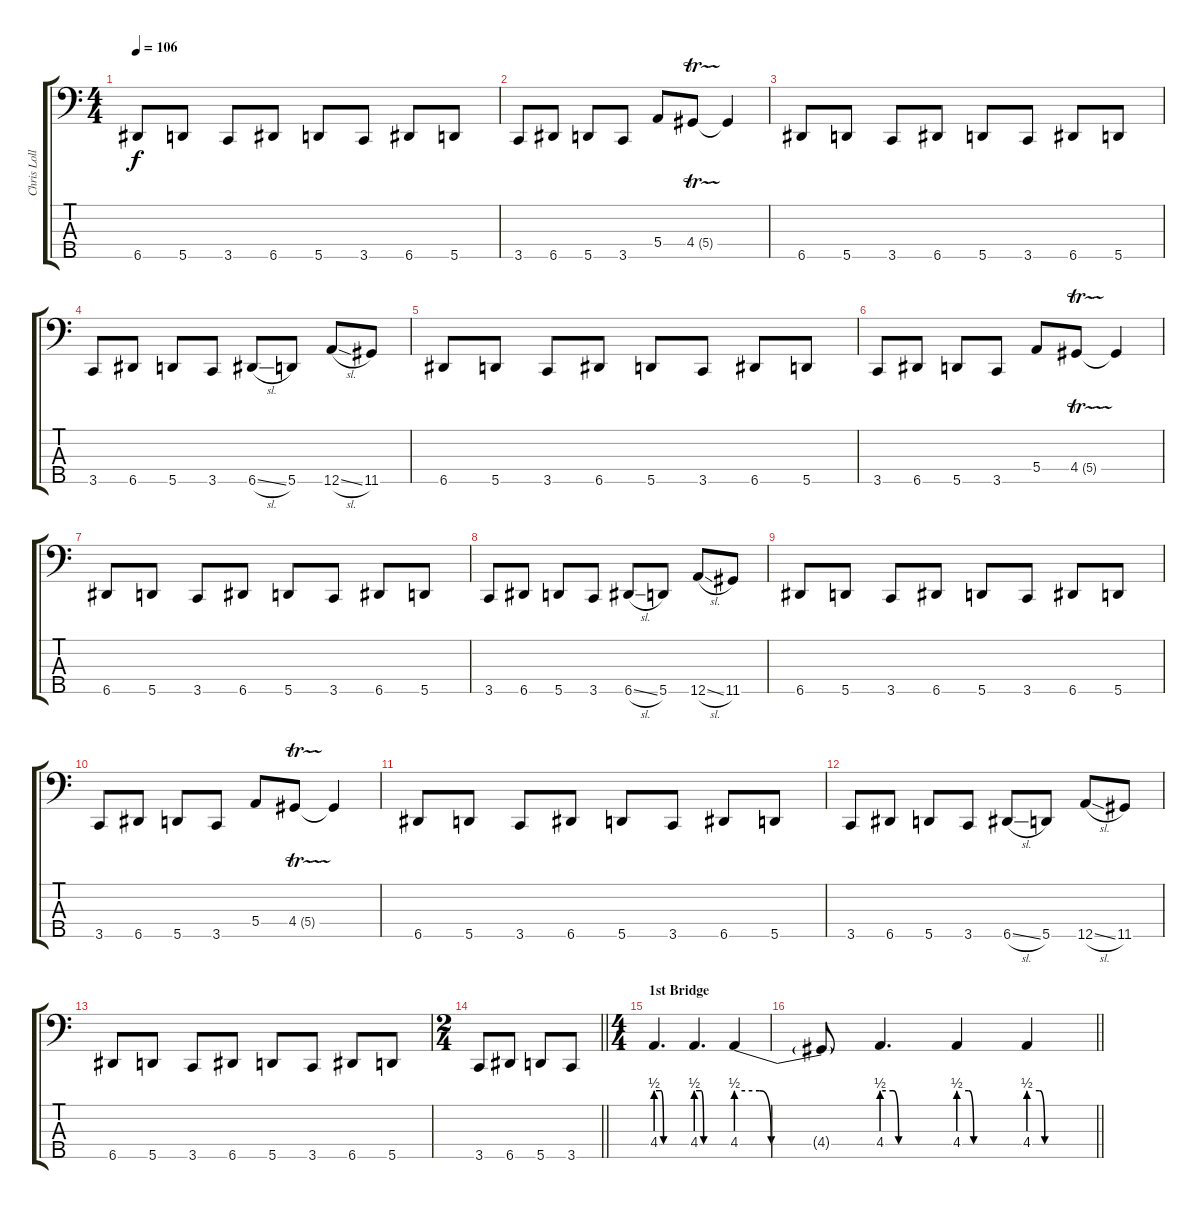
\track ("Chris Lollis" "Chris Loll") {instrument electricbassfinger}
\staff {score tabs}
\tuning (G2 D2 A1 E1 A0) {hide}
\ts (4 4)
\tempo 106
\clef f4
\ks c
6.5.8{dy f} 5.5.8 3.5.8 6.5.8 5.5.8 3.5.8 6.5.8 5.5.8 |
3.5.8 6.5.8 5.5.8 3.5.8 5.4.8 4.4{tr (5 16)}.8 4.4{t}.4 |
6.5.8 5.5.8 3.5.8 6.5.8 5.5.8 3.5.8 6.5.8 5.5.8 |
3.5.8 6.5.8 5.5.8 3.5.8 6.5{sl}.8 5.5.8 12.5{sl}.8 11.5.8 |
6.5.8 5.5.8 3.5.8 6.5.8 5.5.8 3.5.8 6.5.8 5.5.8 |
3.5.8 6.5.8 5.5.8 3.5.8 5.4.8 4.4{tr (5 16)}.8 4.4{t}.4 |
6.5.8 5.5.8 3.5.8 6.5.8 5.5.8 3.5.8 6.5.8 5.5.8 |
3.5.8 6.5.8 5.5.8 3.5.8 6.5{sl}.8 5.5.8 12.5{sl}.8 11.5.8 |
6.5.8 5.5.8 3.5.8 6.5.8 5.5.8 3.5.8 6.5.8 5.5.8 |
3.5.8 6.5.8 5.5.8 3.5.8 5.4.8 4.4{tr (5 16)}.8 4.4{t}.4 |
6.5.8 5.5.8 3.5.8 6.5.8 5.5.8 3.5.8 6.5.8 5.5.8 |
3.5.8 6.5.8 5.5.8 3.5.8 6.5{sl}.8 5.5.8 12.5{sl}.8 11.5.8 |
6.5.8 5.5.8 3.5.8 6.5.8 5.5.8 3.5.8 6.5.8 5.5.8 |
\ts (2 4)
\barLineRight lightlight
3.5.8 6.5.8 5.5.8 3.5.8 |
\ts (4 4)
\section ("" "1st Bridge")
4.4{be (custom 0 2 10 2 15 0 60 0)}.4{d} 4.4{be (custom 0 2 10 2 15 0 60 0)}.4{d} 4.4{be (custom 0 2 10 2 15 0 60 0)}.4 |
\barLineRight lightlight
4.4{t}.8 4.4{be (custom 0 2 10 2 15 0 60 0)}.4{d} 4.4{be (custom 0 2 10 2 15 0 60 0)}.4 4.4{be (custom 0 2 10 2 15 0 60 0)}.4
